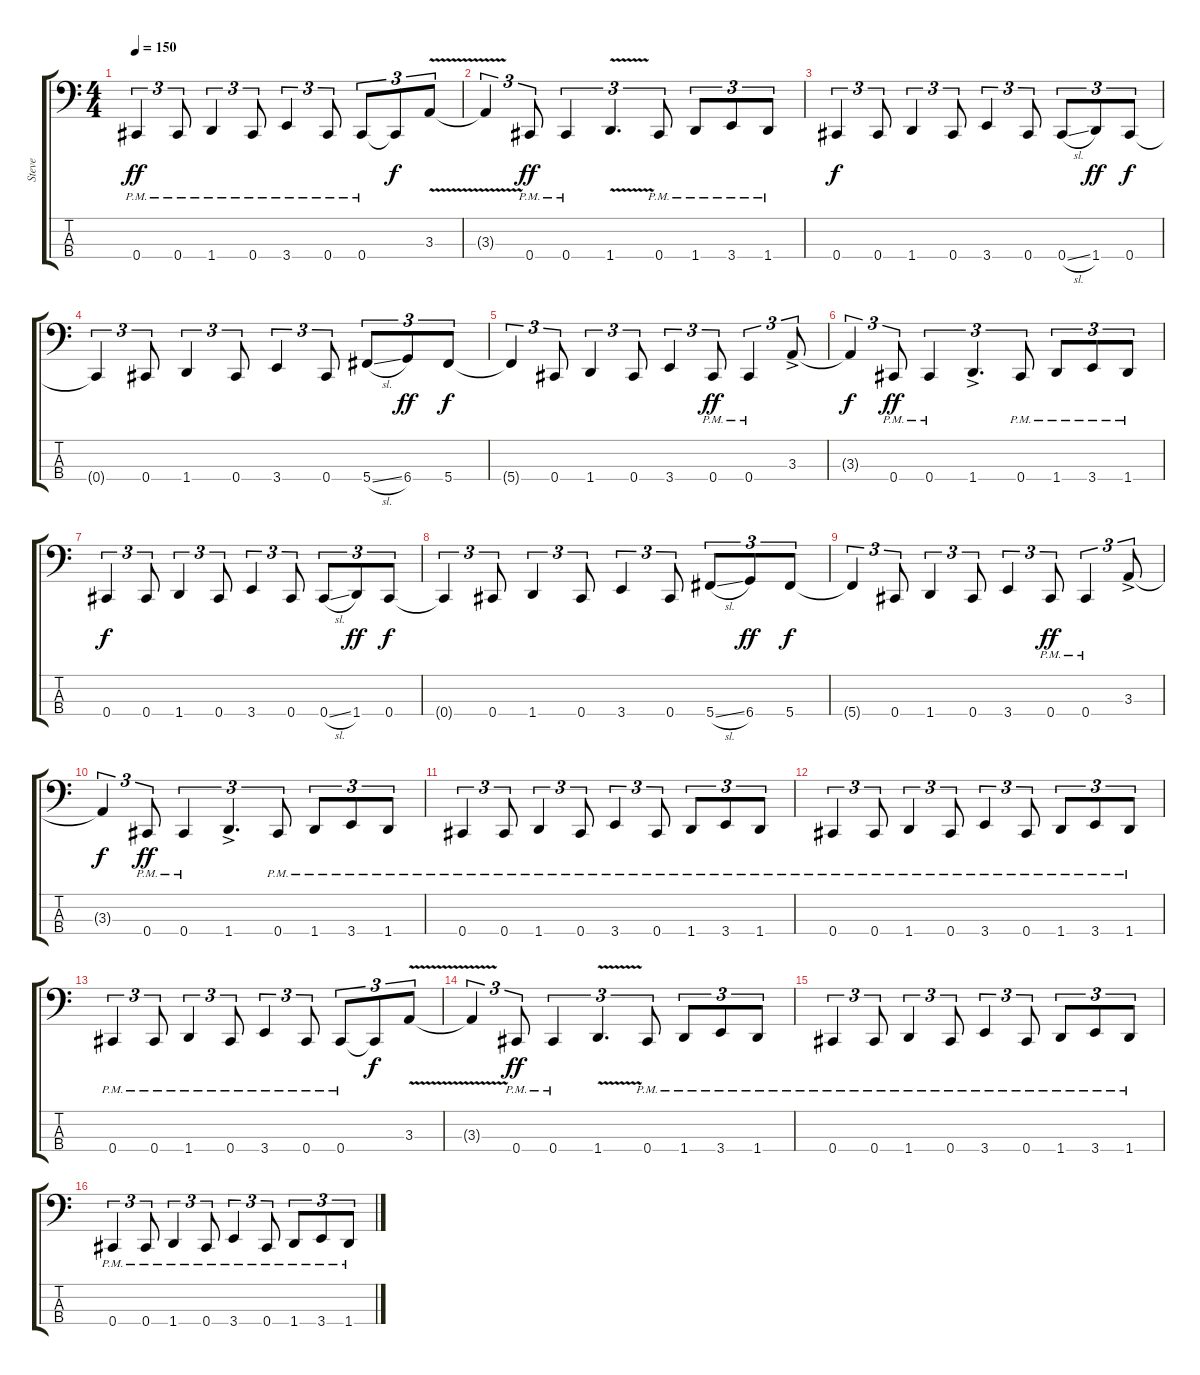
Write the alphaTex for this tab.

\track ("Steve" "Steve") {instrument electricbassfinger}
\staff {score tabs}
\tuning (E2 B1 Gb1 Db1) {hide}
\ts (4 4)
\tempo 150
\clef f4
\ks c
0.4{pm}.4{tu (3 2) dy ff} 0.4{pm}.8{tu (3 2)} 1.4{pm}.4{tu (3 2)} 0.4{pm}.8{tu (3 2)} 3.4{pm}.4{tu (3 2)} 0.4{pm}.8{tu (3 2)} 0.4{pm}.8{tu (3 2)} 0.4{t}.8{tu (3 2) dy f} 3.3{v}.8{tu (3 2)} |
3.3{t}.4{tu (3 2)} 0.4{pm}.8{tu (3 2) dy ff} 0.4{pm}.4{tu (3 2)} 1.4{v}.4{d tu (3 2)} 0.4{pm}.8{tu (3 2)} 1.4{pm}.8{tu (3 2)} 3.4{pm}.8{tu (3 2)} 1.4{pm}.8{tu (3 2)} |
0.4.4{tu (3 2) dy f} 0.4.8{tu (3 2)} 1.4.4{tu (3 2)} 0.4.8{tu (3 2)} 3.4.4{tu (3 2)} 0.4.8{tu (3 2)} 0.4{sl}.8{tu (3 2)} 1.4.8{tu (3 2) dy ff} 0.4.8{tu (3 2) dy f} |
0.4{t}.4{tu (3 2)} 0.4.8{tu (3 2)} 1.4.4{tu (3 2)} 0.4.8{tu (3 2)} 3.4.4{tu (3 2)} 0.4.8{tu (3 2)} 5.4{sl}.8{tu (3 2)} 6.4.8{tu (3 2) dy ff} 5.4.8{tu (3 2) dy f} |
5.4{t}.4{tu (3 2)} 0.4.8{tu (3 2)} 1.4.4{tu (3 2)} 0.4.8{tu (3 2)} 3.4.4{tu (3 2)} 0.4{pm}.8{tu (3 2) dy ff} 0.4{pm}.4{tu (3 2)} 3.3{ac}.8{tu (3 2)} |
3.3{t}.4{tu (3 2) dy f} 0.4{pm}.8{tu (3 2) dy ff} 0.4{pm}.4{tu (3 2)} 1.4{ac}.4{d tu (3 2)} 0.4{pm}.8{tu (3 2)} 1.4{pm}.8{tu (3 2)} 3.4{pm}.8{tu (3 2)} 1.4{pm}.8{tu (3 2)} |
0.4.4{tu (3 2) dy f} 0.4.8{tu (3 2)} 1.4.4{tu (3 2)} 0.4.8{tu (3 2)} 3.4.4{tu (3 2)} 0.4.8{tu (3 2)} 0.4{sl}.8{tu (3 2)} 1.4.8{tu (3 2) dy ff} 0.4.8{tu (3 2) dy f} |
0.4{t}.4{tu (3 2)} 0.4.8{tu (3 2)} 1.4.4{tu (3 2)} 0.4.8{tu (3 2)} 3.4.4{tu (3 2)} 0.4.8{tu (3 2)} 5.4{sl}.8{tu (3 2)} 6.4.8{tu (3 2) dy ff} 5.4.8{tu (3 2) dy f} |
5.4{t}.4{tu (3 2)} 0.4.8{tu (3 2)} 1.4.4{tu (3 2)} 0.4.8{tu (3 2)} 3.4.4{tu (3 2)} 0.4{pm}.8{tu (3 2) dy ff} 0.4{pm}.4{tu (3 2)} 3.3{ac}.8{tu (3 2)} |
3.3{t}.4{tu (3 2) dy f} 0.4{pm}.8{tu (3 2) dy ff} 0.4{pm}.4{tu (3 2)} 1.4{ac}.4{d tu (3 2)} 0.4{pm}.8{tu (3 2)} 1.4{pm}.8{tu (3 2)} 3.4{pm}.8{tu (3 2)} 1.4{pm}.8{tu (3 2)} |
0.4{pm}.4{tu (3 2)} 0.4{pm}.8{tu (3 2)} 1.4{pm}.4{tu (3 2)} 0.4{pm}.8{tu (3 2)} 3.4{pm}.4{tu (3 2)} 0.4{pm}.8{tu (3 2)} 1.4{pm}.8{tu (3 2)} 3.4{pm}.8{tu (3 2)} 1.4{pm}.8{tu (3 2)} |
0.4{pm}.4{tu (3 2)} 0.4{pm}.8{tu (3 2)} 1.4{pm}.4{tu (3 2)} 0.4{pm}.8{tu (3 2)} 3.4{pm}.4{tu (3 2)} 0.4{pm}.8{tu (3 2)} 1.4{pm}.8{tu (3 2)} 3.4{pm}.8{tu (3 2)} 1.4{pm}.8{tu (3 2)} |
0.4{pm}.4{tu (3 2)} 0.4{pm}.8{tu (3 2)} 1.4{pm}.4{tu (3 2)} 0.4{pm}.8{tu (3 2)} 3.4{pm}.4{tu (3 2)} 0.4{pm}.8{tu (3 2)} 0.4{pm}.8{tu (3 2)} 0.4{t}.8{tu (3 2) dy f} 3.3{v}.8{tu (3 2)} |
3.3{t}.4{tu (3 2)} 0.4{pm}.8{tu (3 2) dy ff} 0.4{pm}.4{tu (3 2)} 1.4{v}.4{d tu (3 2)} 0.4{pm}.8{tu (3 2)} 1.4{pm}.8{tu (3 2)} 3.4{pm}.8{tu (3 2)} 1.4{pm}.8{tu (3 2)} |
0.4{pm}.4{tu (3 2)} 0.4{pm}.8{tu (3 2)} 1.4{pm}.4{tu (3 2)} 0.4{pm}.8{tu (3 2)} 3.4{pm}.4{tu (3 2)} 0.4{pm}.8{tu (3 2)} 1.4{pm}.8{tu (3 2)} 3.4{pm}.8{tu (3 2)} 1.4{pm}.8{tu (3 2)} |
0.4{pm}.4{tu (3 2)} 0.4{pm}.8{tu (3 2)} 1.4{pm}.4{tu (3 2)} 0.4{pm}.8{tu (3 2)} 3.4{pm}.4{tu (3 2)} 0.4{pm}.8{tu (3 2)} 1.4{pm}.8{tu (3 2)} 3.4{pm}.8{tu (3 2)} 1.4{pm}.8{tu (3 2)}
